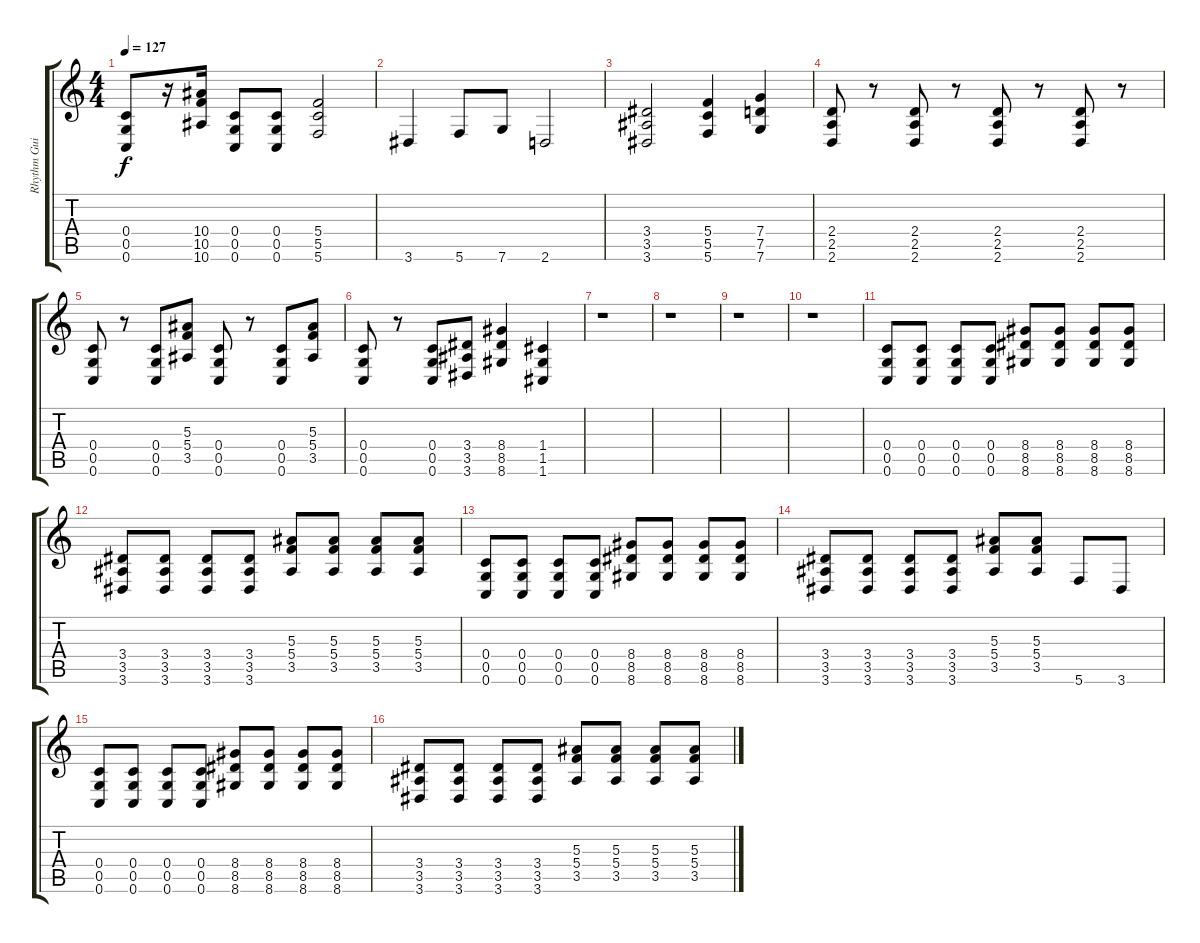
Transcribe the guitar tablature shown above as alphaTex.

\track ("Rhythm Guitar" "Rhythm Gui") {instrument distortionguitar}
\staff {score tabs}
\tuning (D4 A3 F3 C3 G2 C2) {hide}
\ts (4 4)
\tempo 127
\clef g2
\ks c
(0.4 0.5 0.6).8{dy f} r.16 (10.4 10.5 10.6).16 (0.4 0.5 0.6).8 (0.4 0.5 0.6).8 (5.4 5.5 5.6).2 |
3.6.4 5.6.8 7.6.8 2.6.2 |
(3.4 3.5 3.6).2 (5.4 5.5 5.6).4 (7.4 7.5 7.6).4 |
(2.4 2.5 2.6).8 r.8 (2.4 2.5 2.6).8 r.8 (2.4 2.5 2.6).8 r.8 (2.4 2.5 2.6).8 r.8 |
(0.4 0.5 0.6).8 r.8 (0.4 0.5 0.6).8 (5.3 5.4 3.5).8 (0.4 0.5 0.6).8 r.8 (0.4 0.5 0.6).8 (5.3 5.4 3.5).8 |
(0.4 0.5 0.6).8 r.8 (0.4 0.5 0.6).8 (3.4 3.5 3.6).8 (8.4 8.5 8.6).4 (1.4 1.5 1.6).4 |
r.1 |
r.1 |
r.1 |
r.1 |
(0.4 0.5 0.6).8 (0.4 0.5 0.6).8 (0.4 0.5 0.6).8 (0.4 0.5 0.6).8 (8.4 8.5 8.6).8 (8.4 8.5 8.6).8 (8.4 8.5 8.6).8 (8.4 8.5 8.6).8 |
(3.4 3.5 3.6).8 (3.4 3.5 3.6).8 (3.4 3.5 3.6).8 (3.4 3.5 3.6).8 (5.3 5.4 3.5).8 (5.3 5.4 3.5).8 (5.3 5.4 3.5).8 (5.3 5.4 3.5).8 |
(0.4 0.5 0.6).8 (0.4 0.5 0.6).8 (0.4 0.5 0.6).8 (0.4 0.5 0.6).8 (8.4 8.5 8.6).8 (8.4 8.5 8.6).8 (8.4 8.5 8.6).8 (8.4 8.5 8.6).8 |
(3.4 3.5 3.6).8 (3.4 3.5 3.6).8 (3.4 3.5 3.6).8 (3.4 3.5 3.6).8 (5.3 5.4 3.5).8 (5.3 5.4 3.5).8 5.6.8 3.6.8 |
(0.4 0.5 0.6).8 (0.4 0.5 0.6).8 (0.4 0.5 0.6).8 (0.4 0.5 0.6).8 (8.4 8.5 8.6).8 (8.4 8.5 8.6).8 (8.4 8.5 8.6).8 (8.4 8.5 8.6).8 |
(3.4 3.5 3.6).8 (3.4 3.5 3.6).8 (3.4 3.5 3.6).8 (3.4 3.5 3.6).8 (5.3 5.4 3.5).8 (5.3 5.4 3.5).8 (5.3 5.4 3.5).8 (5.3 5.4 3.5).8
